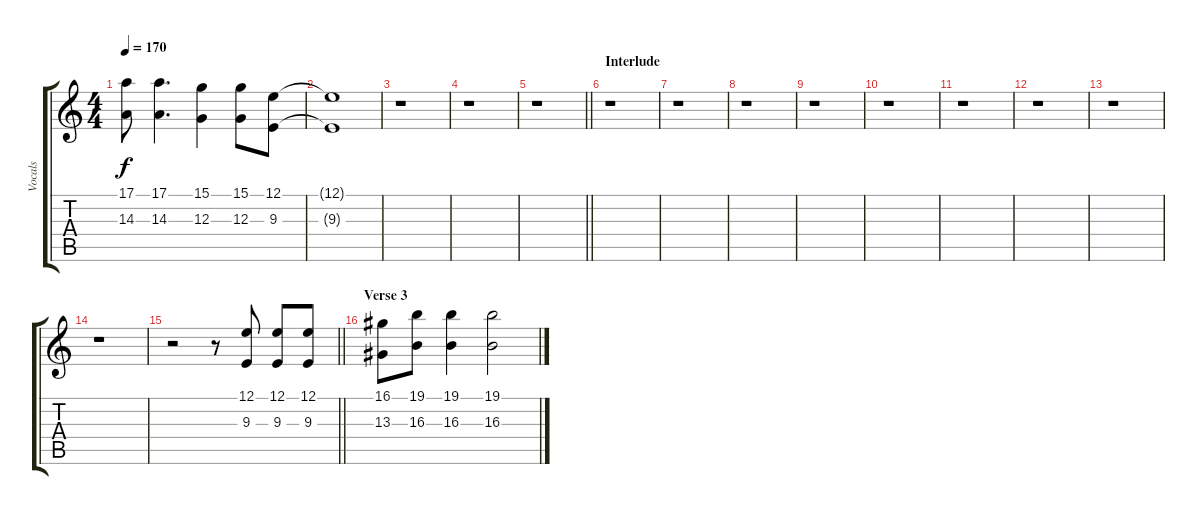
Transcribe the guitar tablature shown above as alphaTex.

\track ("Vocals" "Vocals") {instrument rockorgan}
\staff {score tabs}
\tuning (E4 B3 G3 D3 A2 E2) {hide}
\ts (4 4)
\tempo 170
\clef g2
\ks c
(17.1 14.3).8{dy f} (17.1 14.3).4{d} (15.1 12.3).4 (15.1 12.3).8 (12.1 9.3).8 |
(12.1{t} 9.3{t}).1 |
r.1 |
r.1 |
\barLineRight lightlight
r.1 |
\section ("" "Interlude")
r.1 |
r.1 |
r.1 |
r.1 |
r.1 |
r.1 |
r.1 |
r.1 |
r.1 |
\barLineRight lightlight
r.2 r.8 (12.1 9.3).8 (12.1 9.3).8 (12.1 9.3).8 |
\section ("" "Verse 3")
(16.1 13.3).8 (19.1 16.3).8 (19.1 16.3).4 (19.1 16.3).2
